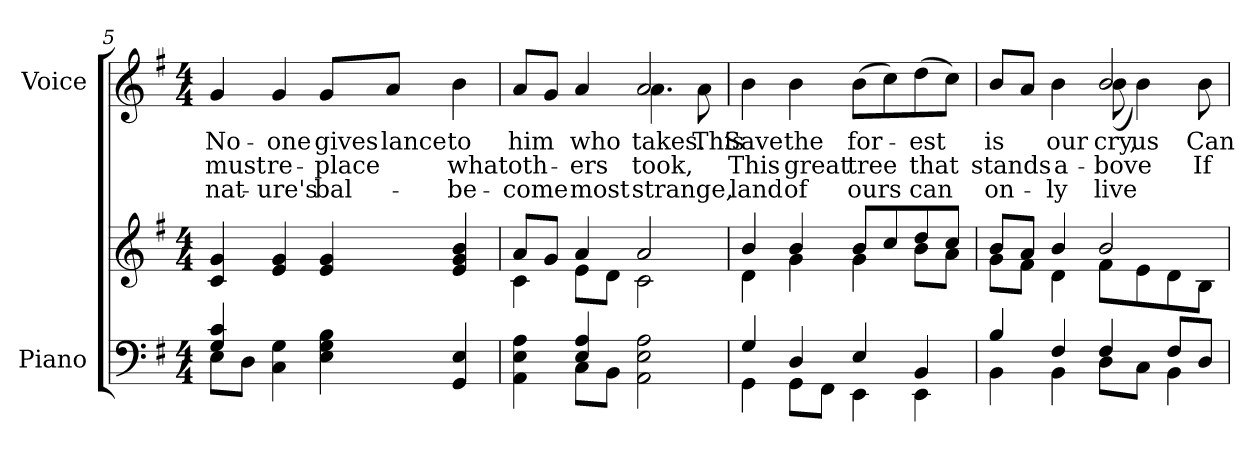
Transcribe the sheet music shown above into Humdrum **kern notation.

**kern	**kern	**kern	**text	**text	**text
*part2	*part2	*part1	*part1	*part1	*part1
*staff3	*staff2	*staff1	*staff1	*staff1	*staff1
*I"Piano	*	*I"Voice	*	*	*
*I'Pno.	*	*I'Voice	*	*	*
!!LO:LB:g=z
*clefF4	*clefG2	*clefG2	*	*	*
*k[f#]	*k[f#]	*k[f#]	*	*	*
*G:	*G:	*G:	*	*	*
*M4/4	*M4/4	*M4/4	*	*	*
=5	=5	=5	=5	=5	=5
*^	*	*	*	*	*
!	!	!	!	!LO:LY:b:color=#000000	!LO:LY:b:color=#000000	!LO:LY:b:color=#000000
4Gi/ 4ci	8Ei\L	4ci/ 4gi	4gi/	No-	must	nat-
.	8Di\J	.	.	.	.	.
!	!	!	!	!LO:LY:b:color=#000000	!LO:LY:b:color=#000000	!LO:LY:b:color=#000000
4Ci\ 4Gi	2.ryy	4ei/ 4gi	4gi/	-one	re-	-ure's
!	!	!	!	!LO:LY:b:color=#000000	!LO:LY:b:color=#000000	!LO:LY:b:color=#000000
4Ei\ 4Gi 4Bi	.	4ei/ 4gi	8gi/L	gives	-place	bal-
!	!	!	!	!LO:LY:b:color=#000000	!	!
.	.	.	8ai/J	-lance	.	.
!	!	!	!	!LO:LY:b:color=#000000	!LO:LY:b:color=#000000	!LO:LY:b:color=#000000
4GGi/ 4Ei	.	4ei/ 4gi 4bi	4bi\	to	what	be-
=6	=6	=6	=6	=6	=6	=6
*	*	*^	*	*	*	*
!	!	!	!	!	!LO:LY:b:color=#000000	!LO:LY:b:color=#000000	!LO:LY:b:color=#000000
*	*	*	*	*^	*	*	*
4AAi\ 4Ei 4Ai	4ryy	8ai/L	4ci\	8ai/L	2ryy	him	oth-	-come
.	.	8gi/J	.	8gi/J	.	.	.	.
!	!	!	!	!	!	!LO:LY:b:color=#000000	!LO:LY:b:color=#000000	!LO:LY:b:color=#000000
4Ei/ 4Ai	8Ci\L	4ai/	8ei\L	4ai/	.	who	-ers	most
.	8BBi\J	.	8di\J	.	.	.	.	.
!	!	!	!	!	!	!LO:LY:b:color=#000000	!LO:LY:b:color=#000000	!LO:LY:b:color=#000000
2AAi\ 2Ei 2Ai	2ryy	2ai/	2ci\	2ai/	4.ai\	takes.	took,	strange,
!	!	!	!	!	!	!LO:LY:b:color=#000000	!	!
.	.	.	.	.	8ai\	This	.	.
*	*	*	*	*v	*v	*	*	*
=7	=7	=7	=7	=7	=7	=7	=7
*	*	*	*	*^	*	*	*
!	!	!	!	!	!	!LO:LY:b:color=#000000	!LO:LY:b:color=#000000	!LO:LY:b:color=#000000
*	*	*	*	*v	*v	*	*	*
4Gi/	4GGi\	4bi/	4di\	4bi\	Save	This	land
!	!	!	!	!	!LO:LY:b:color=#000000	!LO:LY:b:color=#000000	!LO:LY:b:color=#000000
4Di/	8GGi\L	4bi/	4gi\	4bi\	the	great	of
.	8FF#i\J	.	.	.	.	.	.
!	!	!	!	!	!LO:LY:b:color=#000000	!LO:LY:b:color=#000000	!LO:LY:b:color=#000000
4Ei/	4EEi\	8bi/L	4gi\	(8bi\L	for-	tree	ours
.	.	8cci/	.	8cci\)	.	.	.
!	!	!	!	!	!LO:LY:b:color=#000000	!LO:LY:b:color=#000000	!LO:LY:b:color=#000000
4BBi/	4EEi\	8ddi/	8bi\L	(8ddi\	-est	that	can
.	.	8cci/J	8ai\J	8cci\J)	.	.	.
!!LO:LB:g=z
=8	=8	=8	=8	=8	=8	=8	=8
!	!	!	!	!	!LO:LY:b:color=#000000	!LO:LY:b:color=#000000	!LO:LY:b:color=#000000
*	*	*	*	*^	*	*	*
4Bi/	4BBi\	8bi/L	8gi\L	8bi/L	2ryy	is	stands	on-
.	.	8ai/J	8f#i\J	8ai/J	.	.	.	.
!	!	!	!	!	!	!LO:LY:b:color=#000000	!LO:LY:b:color=#000000	!LO:LY:b:color=#000000
4F#i/	4BBi\	4bi/	4di\	4bi\	.	our	a-	-ly
!	!	!	!	!	!	!LO:LY:b:color=#000000	!LO:LY:b:color=#000000	!LO:LY:b:color=#000000
4F#i/	8Di\L	2bi/	8f#i\L	2bi/	(8bi\	cry,	-bove	live
!	!	!	!	!	!	!LO:LY:b:color=#000000	!	!
.	8Ci\J	.	8ei\	.	4bi\)	us	.	.
8F#i/L	4BBi\	.	8di\	.	.	.	.	.
!	!	!	!	!	!	!LO:LY:b:color=#000000	!LO:LY:b:color=#000000	!
8Di/J	.	.	8Bi\J	.	8bi\	Can	If	.
*v	*v	*	*	*v	*v	*	*	*
*	*v	*v	*	*	*	*
=	=	=	=	=	=
*-	*-	*-	*-	*-	*-
